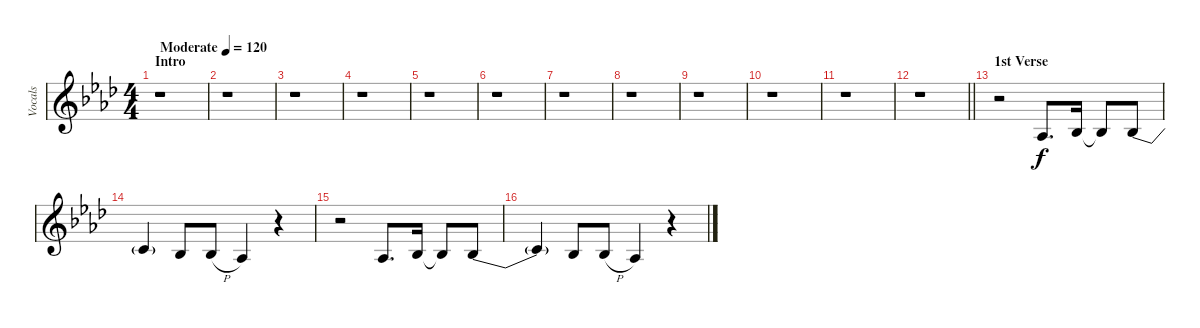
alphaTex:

\track ("Vocals" "Vocals") {instrument oboe}
\staff {score}
\tuning (E4 B3 G3 D3 A2 E2) {hide}
\ts (4 4)
\section ("" "Intro")
\tempo (120 "Moderate")
\clef g2
\ks fminor
r.1{dy f instrument oboe} |
r.1 |
r.1 |
r.1 |
r.1 |
r.1 |
r.1 |
r.1 |
r.1 |
r.1 |
r.1 |
\barLineRight lightlight
r.1 |
\section ("" "1st Verse")
r.2 1.3.8{d} 3.3.16 3.3{t}.8 3.3{be (bend 0 0 60 4)}.8 |
3.3{t}.4 3.3.8 3.3{h}.8 1.3.4 r.4 |
r.2 1.3.8{d} 3.3.16 3.3{t}.8 3.3{be (bend 0 0 60 4)}.8 |
3.3{t}.4 3.3.8 3.3{h}.8 1.3.4 r.4
